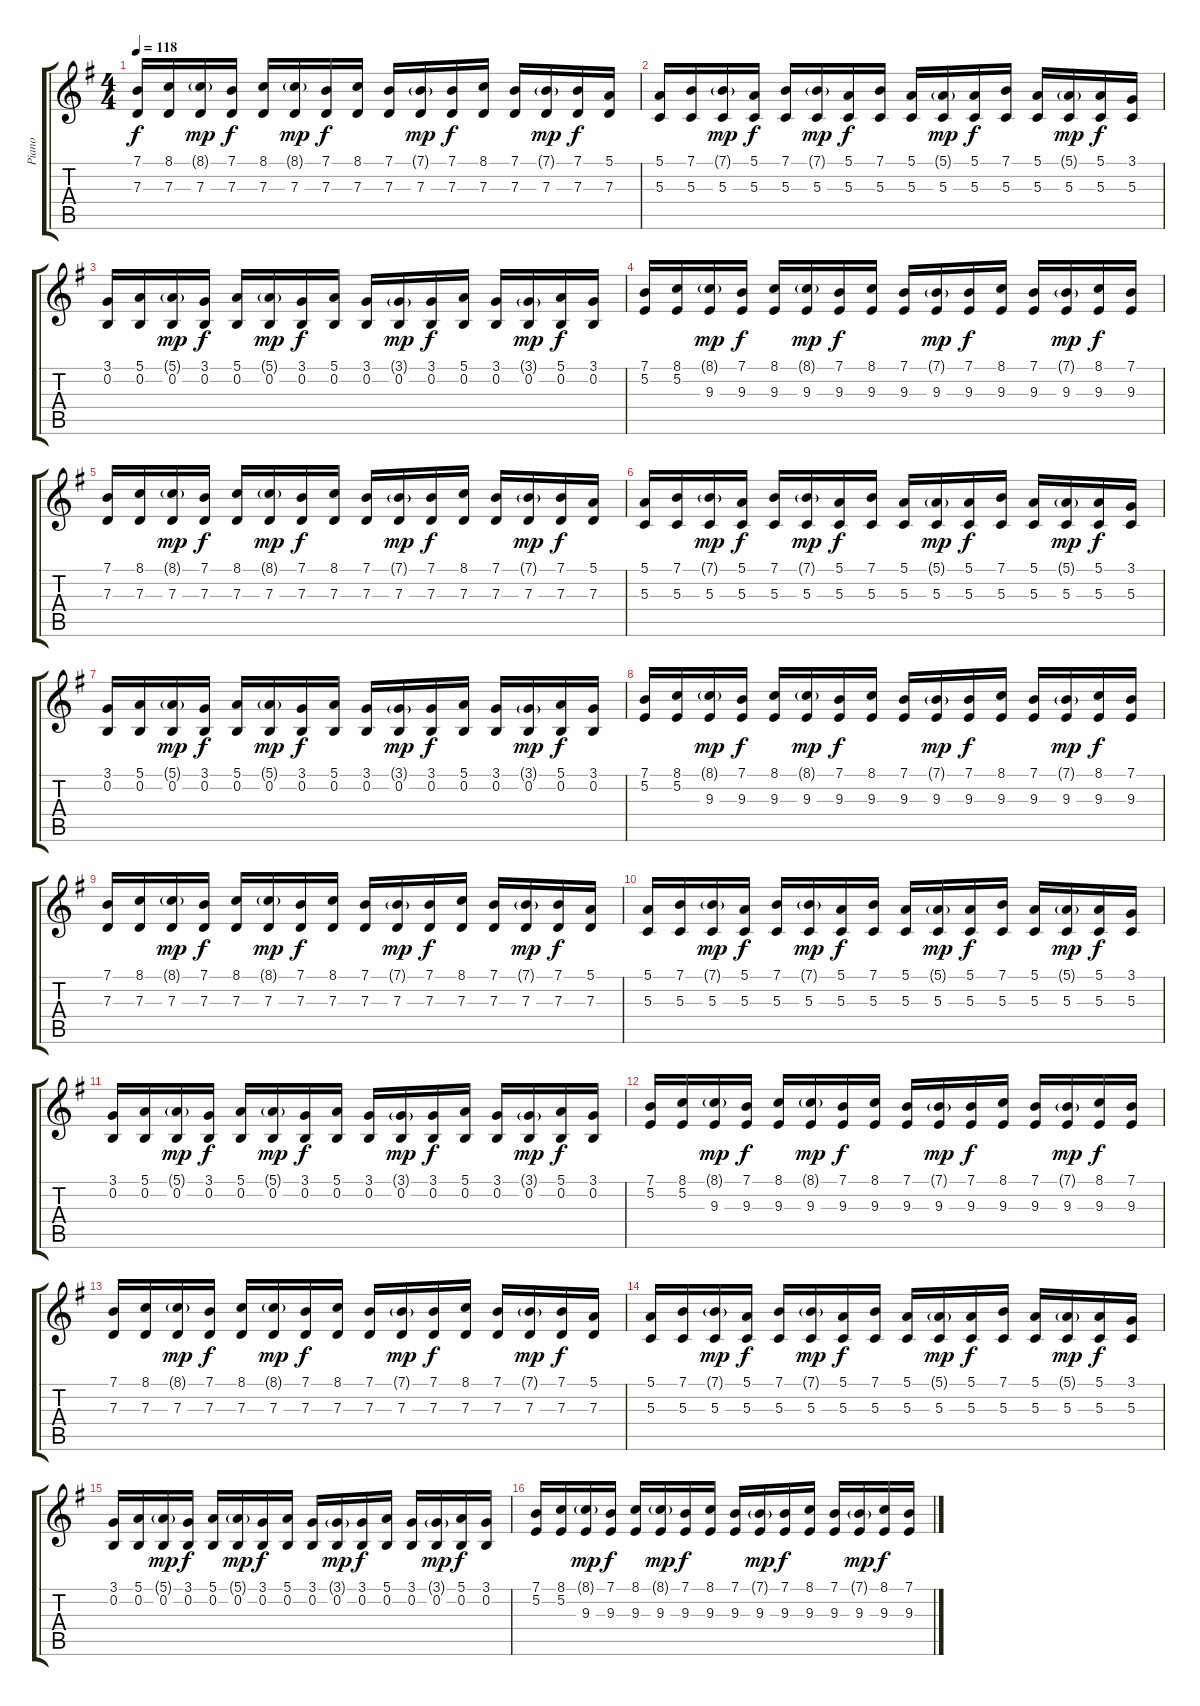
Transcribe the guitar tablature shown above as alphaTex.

\track ("Piano" "Piano") {instrument brightacousticpiano}
\staff {score tabs}
\tuning (E4 B3 G3 D3 A2 E2) {hide}
\ts (4 4)
\tempo 118
\clef g2
\ks eminor
(7.1 7.3).16{dy f} (8.1 7.3).16 (8.1{g} 7.3).16{dy mp} (7.1 7.3).16{dy f} (8.1 7.3).16 (8.1{g} 7.3).16{dy mp} (7.1 7.3).16{dy f} (8.1 7.3).16 (7.1 7.3).16 (7.1{g} 7.3).16{dy mp} (7.1 7.3).16{dy f} (8.1 7.3).16 (7.1 7.3).16 (7.1{g} 7.3).16{dy mp} (7.1 7.3).16{dy f} (5.1 7.3).16 |
(5.1 5.3).16 (7.1 5.3).16 (7.1{g} 5.3).16{dy mp} (5.1 5.3).16{dy f} (7.1 5.3).16 (7.1{g} 5.3).16{dy mp} (5.1 5.3).16{dy f} (7.1 5.3).16 (5.1 5.3).16 (5.1{g} 5.3).16{dy mp} (5.1 5.3).16{dy f} (7.1 5.3).16 (5.1 5.3).16 (5.1{g} 5.3).16{dy mp} (5.1 5.3).16{dy f} (3.1 5.3).16 |
(3.1 0.2).16 (5.1 0.2).16 (5.1{g} 0.2).16{dy mp} (3.1 0.2).16{dy f} (5.1 0.2).16 (5.1{g} 0.2).16{dy mp} (3.1 0.2).16{dy f} (5.1 0.2).16 (3.1 0.2).16 (3.1{g} 0.2).16{dy mp} (3.1 0.2).16{dy f} (5.1 0.2).16 (3.1 0.2).16 (3.1{g} 0.2).16{dy mp} (5.1 0.2).16{dy f} (3.1 0.2).16 |
(7.1 5.2).16 (8.1 5.2).16 (8.1{g} 9.3).16{dy mp} (7.1 9.3).16{dy f} (8.1 9.3).16 (8.1{g} 9.3).16{dy mp} (7.1 9.3).16{dy f} (8.1 9.3).16 (7.1 9.3).16 (7.1{g} 9.3).16{dy mp} (7.1 9.3).16{dy f} (8.1 9.3).16 (7.1 9.3).16 (7.1{g} 9.3).16{dy mp} (8.1 9.3).16{dy f} (7.1 9.3).16 |
(7.1 7.3).16 (8.1 7.3).16 (8.1{g} 7.3).16{dy mp} (7.1 7.3).16{dy f} (8.1 7.3).16 (8.1{g} 7.3).16{dy mp} (7.1 7.3).16{dy f} (8.1 7.3).16 (7.1 7.3).16 (7.1{g} 7.3).16{dy mp} (7.1 7.3).16{dy f} (8.1 7.3).16 (7.1 7.3).16 (7.1{g} 7.3).16{dy mp} (7.1 7.3).16{dy f} (5.1 7.3).16 |
(5.1 5.3).16 (7.1 5.3).16 (7.1{g} 5.3).16{dy mp} (5.1 5.3).16{dy f} (7.1 5.3).16 (7.1{g} 5.3).16{dy mp} (5.1 5.3).16{dy f} (7.1 5.3).16 (5.1 5.3).16 (5.1{g} 5.3).16{dy mp} (5.1 5.3).16{dy f} (7.1 5.3).16 (5.1 5.3).16 (5.1{g} 5.3).16{dy mp} (5.1 5.3).16{dy f} (3.1 5.3).16 |
(3.1 0.2).16 (5.1 0.2).16 (5.1{g} 0.2).16{dy mp} (3.1 0.2).16{dy f} (5.1 0.2).16 (5.1{g} 0.2).16{dy mp} (3.1 0.2).16{dy f} (5.1 0.2).16 (3.1 0.2).16 (3.1{g} 0.2).16{dy mp} (3.1 0.2).16{dy f} (5.1 0.2).16 (3.1 0.2).16 (3.1{g} 0.2).16{dy mp} (5.1 0.2).16{dy f} (3.1 0.2).16 |
(7.1 5.2).16 (8.1 5.2).16 (8.1{g} 9.3).16{dy mp} (7.1 9.3).16{dy f} (8.1 9.3).16 (8.1{g} 9.3).16{dy mp} (7.1 9.3).16{dy f} (8.1 9.3).16 (7.1 9.3).16 (7.1{g} 9.3).16{dy mp} (7.1 9.3).16{dy f} (8.1 9.3).16 (7.1 9.3).16 (7.1{g} 9.3).16{dy mp} (8.1 9.3).16{dy f} (7.1 9.3).16 |
(7.1 7.3).16 (8.1 7.3).16 (8.1{g} 7.3).16{dy mp} (7.1 7.3).16{dy f} (8.1 7.3).16 (8.1{g} 7.3).16{dy mp} (7.1 7.3).16{dy f} (8.1 7.3).16 (7.1 7.3).16 (7.1{g} 7.3).16{dy mp} (7.1 7.3).16{dy f} (8.1 7.3).16 (7.1 7.3).16 (7.1{g} 7.3).16{dy mp} (7.1 7.3).16{dy f} (5.1 7.3).16 |
(5.1 5.3).16 (7.1 5.3).16 (7.1{g} 5.3).16{dy mp} (5.1 5.3).16{dy f} (7.1 5.3).16 (7.1{g} 5.3).16{dy mp} (5.1 5.3).16{dy f} (7.1 5.3).16 (5.1 5.3).16 (5.1{g} 5.3).16{dy mp} (5.1 5.3).16{dy f} (7.1 5.3).16 (5.1 5.3).16 (5.1{g} 5.3).16{dy mp} (5.1 5.3).16{dy f} (3.1 5.3).16 |
(3.1 0.2).16 (5.1 0.2).16 (5.1{g} 0.2).16{dy mp} (3.1 0.2).16{dy f} (5.1 0.2).16 (5.1{g} 0.2).16{dy mp} (3.1 0.2).16{dy f} (5.1 0.2).16 (3.1 0.2).16 (3.1{g} 0.2).16{dy mp} (3.1 0.2).16{dy f} (5.1 0.2).16 (3.1 0.2).16 (3.1{g} 0.2).16{dy mp} (5.1 0.2).16{dy f} (3.1 0.2).16 |
(7.1 5.2).16 (8.1 5.2).16 (8.1{g} 9.3).16{dy mp} (7.1 9.3).16{dy f} (8.1 9.3).16 (8.1{g} 9.3).16{dy mp} (7.1 9.3).16{dy f} (8.1 9.3).16 (7.1 9.3).16 (7.1{g} 9.3).16{dy mp} (7.1 9.3).16{dy f} (8.1 9.3).16 (7.1 9.3).16 (7.1{g} 9.3).16{dy mp} (8.1 9.3).16{dy f} (7.1 9.3).16 |
(7.1 7.3).16 (8.1 7.3).16 (8.1{g} 7.3).16{dy mp} (7.1 7.3).16{dy f} (8.1 7.3).16 (8.1{g} 7.3).16{dy mp} (7.1 7.3).16{dy f} (8.1 7.3).16 (7.1 7.3).16 (7.1{g} 7.3).16{dy mp} (7.1 7.3).16{dy f} (8.1 7.3).16 (7.1 7.3).16 (7.1{g} 7.3).16{dy mp} (7.1 7.3).16{dy f} (5.1 7.3).16 |
(5.1 5.3).16 (7.1 5.3).16 (7.1{g} 5.3).16{dy mp} (5.1 5.3).16{dy f} (7.1 5.3).16 (7.1{g} 5.3).16{dy mp} (5.1 5.3).16{dy f} (7.1 5.3).16 (5.1 5.3).16 (5.1{g} 5.3).16{dy mp} (5.1 5.3).16{dy f} (7.1 5.3).16 (5.1 5.3).16 (5.1{g} 5.3).16{dy mp} (5.1 5.3).16{dy f} (3.1 5.3).16 |
(3.1 0.2).16 (5.1 0.2).16 (5.1{g} 0.2).16{dy mp} (3.1 0.2).16{dy f} (5.1 0.2).16 (5.1{g} 0.2).16{dy mp} (3.1 0.2).16{dy f} (5.1 0.2).16 (3.1 0.2).16 (3.1{g} 0.2).16{dy mp} (3.1 0.2).16{dy f} (5.1 0.2).16 (3.1 0.2).16 (3.1{g} 0.2).16{dy mp} (5.1 0.2).16{dy f} (3.1 0.2).16 |
(7.1 5.2).16 (8.1 5.2).16 (8.1{g} 9.3).16{dy mp} (7.1 9.3).16{dy f} (8.1 9.3).16 (8.1{g} 9.3).16{dy mp} (7.1 9.3).16{dy f} (8.1 9.3).16 (7.1 9.3).16 (7.1{g} 9.3).16{dy mp} (7.1 9.3).16{dy f} (8.1 9.3).16 (7.1 9.3).16 (7.1{g} 9.3).16{dy mp} (8.1 9.3).16{dy f} (7.1 9.3).16
